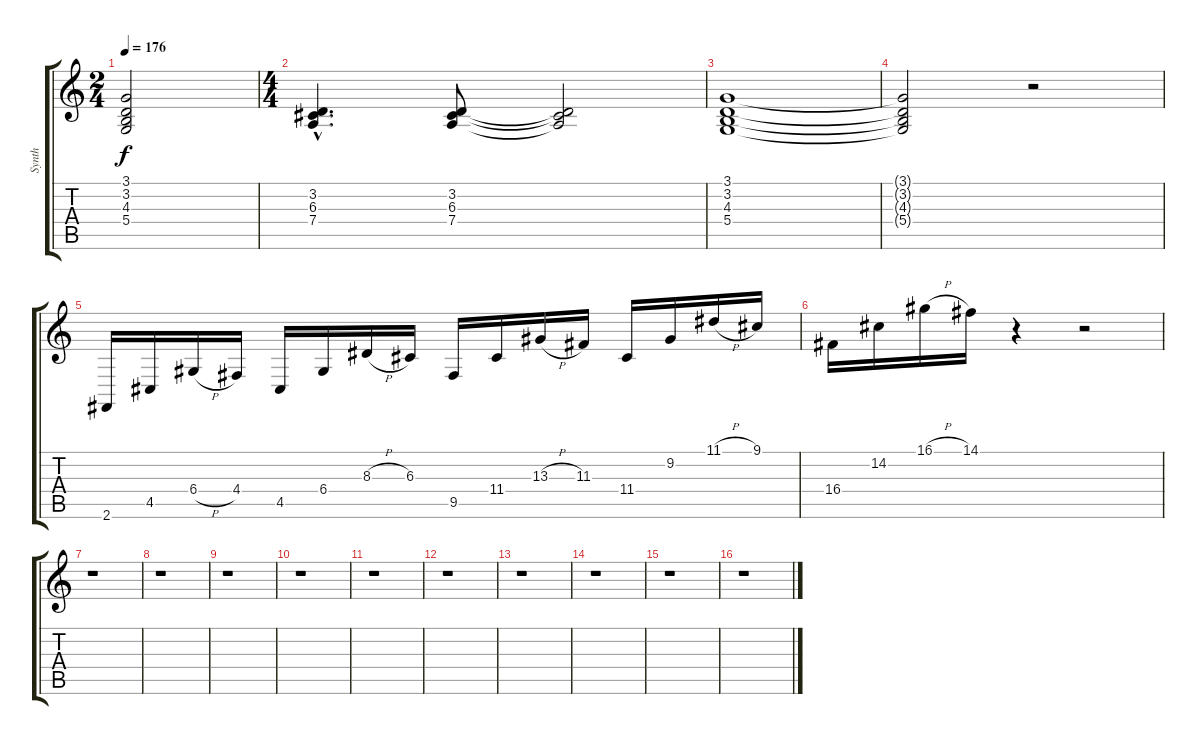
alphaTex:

\track ("Synth" "Synth") {instrument lead2sawtooth}
\staff {score tabs}
\tuning (E4 B3 G3 D3 A2 E2) {hide}
\ts (2 4)
\tempo 176
\clef g2
\ks c
(3.1{t} 3.2{t} 4.3{t} 5.4{t}).2{dy f} |
\ts (4 4)
(3.2{hac} 6.3{hac} 7.4{hac}).4{d} (3.2 6.3 7.4).8 (3.2{t} 6.3{t} 7.4{t}).2 |
(3.1 3.2 4.3 5.4).1 |
(3.1{t} 3.2{t} 4.3{t} 5.4{t}).2 r.2 |
2.6.16{volume 13} 4.5.16 6.4{h}.16 4.4.16 4.5.16 6.4.16 8.3{h}.16 6.3.16 9.5.16 11.4.16 13.3{h}.16 11.3.16 11.4.16 9.2.16 11.1{h}.16 9.1.16 |
16.4.16 14.2.16 16.1{h}.16 14.1.16 r.4 r.2 |
r.1 |
r.1 |
r.1 |
r.1 |
r.1 |
r.1 |
r.1 |
r.1 |
r.1 |
r.1
